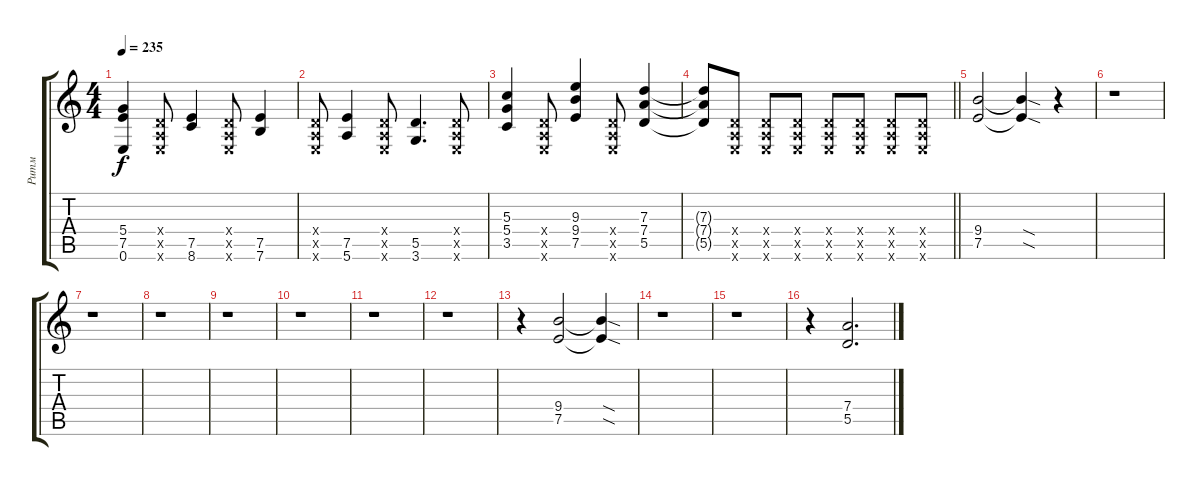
\track ("Ритм" "Ритм") {instrument distortionguitar}
\staff {score tabs}
\tuning (E4 B3 G3 D3 A2 E2) {hide}
\ts (4 4)
\tempo 235
\clef g2
\ks c
(5.4 7.5 0.6).4{dy f} (0.4{x} 0.5{x} 0.6{x}).8 (7.5 8.6).4 (0.4{x} 0.5{x} 0.6{x}).8 (7.5 7.6).4 |
(0.4{x} 0.5{x} 0.6{x}).8 (7.5 5.6).4 (0.4{x} 0.5{x} 0.6{x}).8 (5.5 3.6).4{d} (0.4{x} 0.5{x} 0.6{x}).8 |
(5.3 5.4 3.5).4 (0.4{x} 0.5{x} 0.6{x}).8 (9.3 9.4 7.5).4 (0.4{x} 0.5{x} 0.6{x}).8 (7.3 7.4 5.5).4 |
\barLineRight lightlight
(7.3{t} 7.4{t} 5.5{t}).8 (0.4{x} 0.5{x} 0.6{x}).8 (0.4{x} 0.5{x} 0.6{x}).8 (0.4{x} 0.5{x} 0.6{x}).8 (0.4{x} 0.5{x} 0.6{x}).8 (0.4{x} 0.5{x} 0.6{x}).8 (0.4{x} 0.5{x} 0.6{x}).8 (0.4{x} 0.5{x} 0.6{x}).8 |
(9.4 7.5).2 (9.4{sod t} 7.5{sod t}).4 r.4 |
r.1 |
r.1 |
r.1 |
r.1 |
r.1 |
r.1 |
r.1 |
r.4{instrument distortionguitar} (9.4 7.5).2 (9.4{sod t} 7.5{sod t}).4 |
r.1 |
r.1 |
r.4 (7.4 5.5).2{d}
